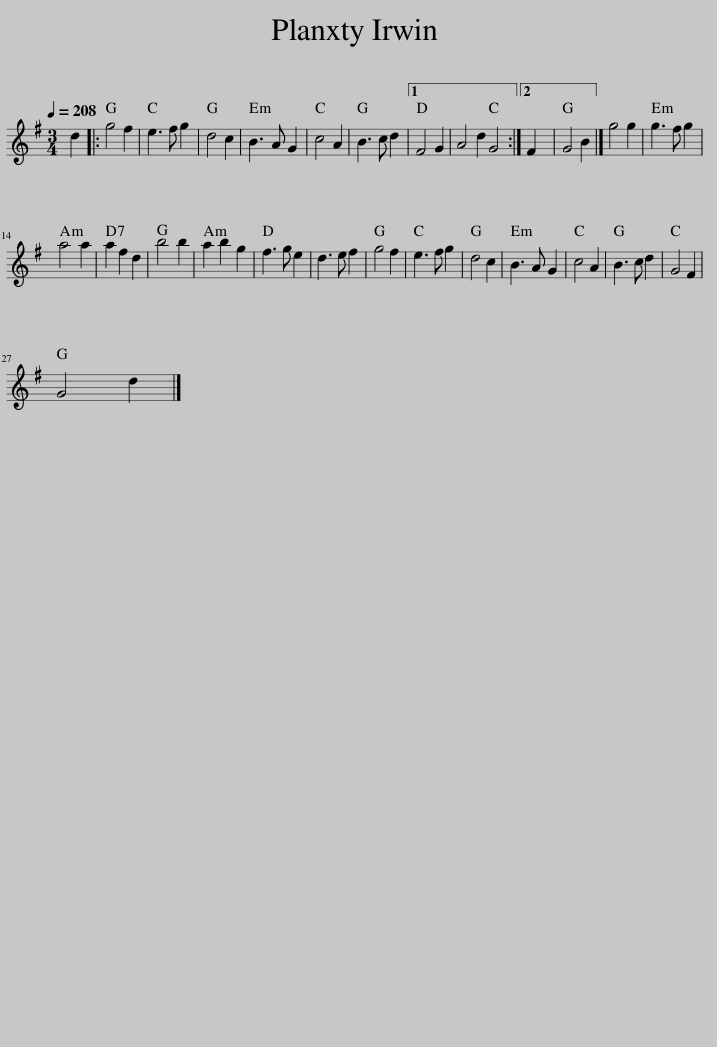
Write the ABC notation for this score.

X:1
L:1/8
Q:1/4=208
M:3/4
I:linebreak $
K:G
V:1 treble
V:1
 d2 |: g4 f2 | e3 f g2 | d4 c2 | B3 A G2 | %5
 c4 A2 | B3 c d2 |1 F4 G2 | A4 d2 G4 :|2 F2 | %10
 G4 B2 |] g4 g2 | g3 f g2 |$ a4 a2 | a2 f2 d2 | %15
 b4 b2 | a2 b2 g2 | f3 g e2 | d3 e f2 | g4 f2 | %20
 e3 f g2 | d4 c2 | B3 A G2 | c4 A2 | B3 c d2 | %25
 G4 F2 |$ G4 d2 |] %27
